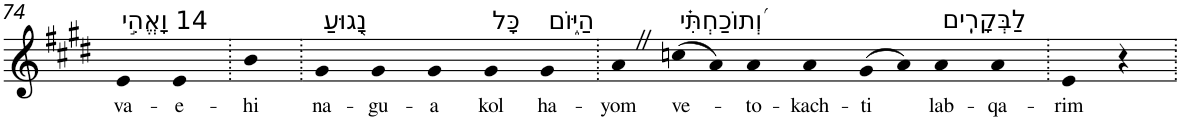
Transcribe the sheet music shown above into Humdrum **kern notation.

**kern	**text
*part1	*part1
*staff1	*staff1
*I"Piano	*
*I'Pno	*
!!LO:PB:g=z
*clefG2	*
*k[f#c#g#d#]	*
*E:	*
=74	=74
!LO:TX:a:t=14 וָאֱהִ֣י	!
!	!LO:LY:b
4e	va-
!	!LO:LY:b
4e	-e-
=75.	=75.
!	!LO:LY:b
4b	-hi
=76.	=76.
!LO:TX:a:t=נָ֭גוּעַ	!
!	!LO:LY:b
4g#	na-
!	!LO:LY:b
4g#	-gu-
!	!LO:LY:b
4g#	-a
!LO:TX:a:t=כָּל	!
!	!LO:LY:b
4g#	kol
!LO:TX:a:t=הַיּ֑וֹם	!
!	!LO:LY:b
4g#	ha-
=77.	=77.
!	!LO:LY:b
4aZ	-yom
!LO:TX:a:t=וְ֝תוֹכַחְתִּ֗י	!
!	!LO:LY:b
(>8ccn	ve-
8a)	.
!	!LO:LY:b
4a	-to-
!	!LO:LY:b
4a	-kach-
!	!LO:LY:b
(>8g#	-ti
8a)	.
!LO:TX:a:t=לַבְּקָרִֽים	!
!	!LO:LY:b
4a	lab-
!	!LO:LY:b
4a	-qa-
=78.	=78.
!	!LO:LY:b
4e	-rim
4r	.
=.	=.
*-	*-
